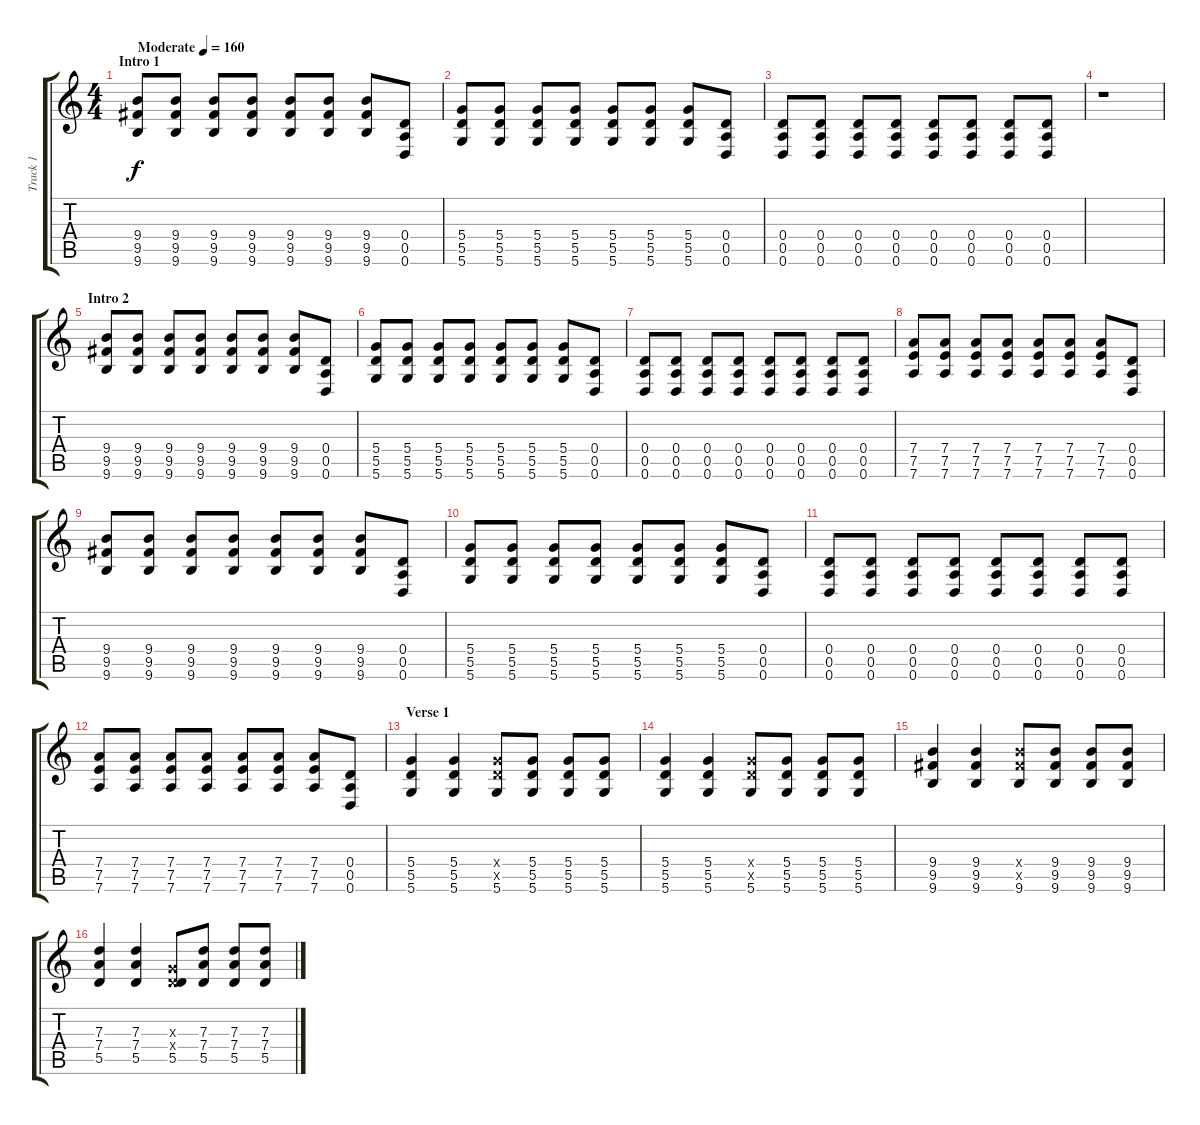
\track ("Track 1" "Track 1") {instrument distortionguitar}
\staff {score tabs}
\tuning (E4 B3 G3 D3 A2 D2) {hide}
\ts (4 4)
\section ("" "Intro 1")
\tempo (160 "Moderate")
\clef g2
\ks c
(9.4 9.5 9.6).8{dy f instrument distortionguitar} (9.4 9.5 9.6).8 (9.4 9.5 9.6).8 (9.4 9.5 9.6).8 (9.4 9.5 9.6).8 (9.4 9.5 9.6).8 (9.4 9.5 9.6).8 (0.4 0.5 0.6).8 |
(5.4 5.5 5.6).8 (5.4 5.5 5.6).8 (5.4 5.5 5.6).8 (5.4 5.5 5.6).8 (5.4 5.5 5.6).8 (5.4 5.5 5.6).8 (5.4 5.5 5.6).8 (0.4 0.5 0.6).8 |
(0.4 0.5 0.6).8 (0.4 0.5 0.6).8 (0.4 0.5 0.6).8 (0.4 0.5 0.6).8 (0.4 0.5 0.6).8 (0.4 0.5 0.6).8 (0.4 0.5 0.6).8 (0.4 0.5 0.6).8 |
r.1 |
\section ("" "Intro 2")
(9.4 9.5 9.6).8 (9.4 9.5 9.6).8 (9.4 9.5 9.6).8 (9.4 9.5 9.6).8 (9.4 9.5 9.6).8 (9.4 9.5 9.6).8 (9.4 9.5 9.6).8 (0.4 0.5 0.6).8 |
(5.4 5.5 5.6).8 (5.4 5.5 5.6).8 (5.4 5.5 5.6).8 (5.4 5.5 5.6).8 (5.4 5.5 5.6).8 (5.4 5.5 5.6).8 (5.4 5.5 5.6).8 (0.4 0.5 0.6).8 |
(0.4 0.5 0.6).8 (0.4 0.5 0.6).8 (0.4 0.5 0.6).8 (0.4 0.5 0.6).8 (0.4 0.5 0.6).8 (0.4 0.5 0.6).8 (0.4 0.5 0.6).8 (0.4 0.5 0.6).8 |
(7.4 7.5 7.6).8 (7.4 7.5 7.6).8 (7.4 7.5 7.6).8 (7.4 7.5 7.6).8 (7.4 7.5 7.6).8 (7.4 7.5 7.6).8 (7.4 7.5 7.6).8 (0.4 0.5 0.6).8 |
(9.4 9.5 9.6).8 (9.4 9.5 9.6).8 (9.4 9.5 9.6).8 (9.4 9.5 9.6).8 (9.4 9.5 9.6).8 (9.4 9.5 9.6).8 (9.4 9.5 9.6).8 (0.4 0.5 0.6).8 |
(5.4 5.5 5.6).8 (5.4 5.5 5.6).8 (5.4 5.5 5.6).8 (5.4 5.5 5.6).8 (5.4 5.5 5.6).8 (5.4 5.5 5.6).8 (5.4 5.5 5.6).8 (0.4 0.5 0.6).8 |
(0.4 0.5 0.6).8 (0.4 0.5 0.6).8 (0.4 0.5 0.6).8 (0.4 0.5 0.6).8 (0.4 0.5 0.6).8 (0.4 0.5 0.6).8 (0.4 0.5 0.6).8 (0.4 0.5 0.6).8 |
(7.4 7.5 7.6).8 (7.4 7.5 7.6).8 (7.4 7.5 7.6).8 (7.4 7.5 7.6).8 (7.4 7.5 7.6).8 (7.4 7.5 7.6).8 (7.4 7.5 7.6).8 (0.4 0.5 0.6).8 |
\section ("" "Verse 1")
(5.4 5.5 5.6).4 (5.4 5.5 5.6).4 (5.4{x} 5.5{x} 5.6).8 (5.4 5.5 5.6).8 (5.4 5.5 5.6).8 (5.4 5.5 5.6).8 |
(5.4 5.5 5.6).4 (5.4 5.5 5.6).4 (5.4{x} 5.5{x} 5.6).8 (5.4 5.5 5.6).8 (5.4 5.5 5.6).8 (5.4 5.5 5.6).8 |
(9.4 9.5 9.6).4 (9.4 9.5 9.6).4 (9.4{x} 9.5{x} 9.6).8 (9.4 9.5 9.6).8 (9.4 9.5 9.6).8 (9.4 9.5 9.6).8 |
(7.3 7.4 5.5).4 (7.3 7.4 5.5).4 (0.3{x} 0.4{x} 5.5).8 (7.3 7.4 5.5).8 (7.3 7.4 5.5).8 (7.3 7.4 5.5).8
